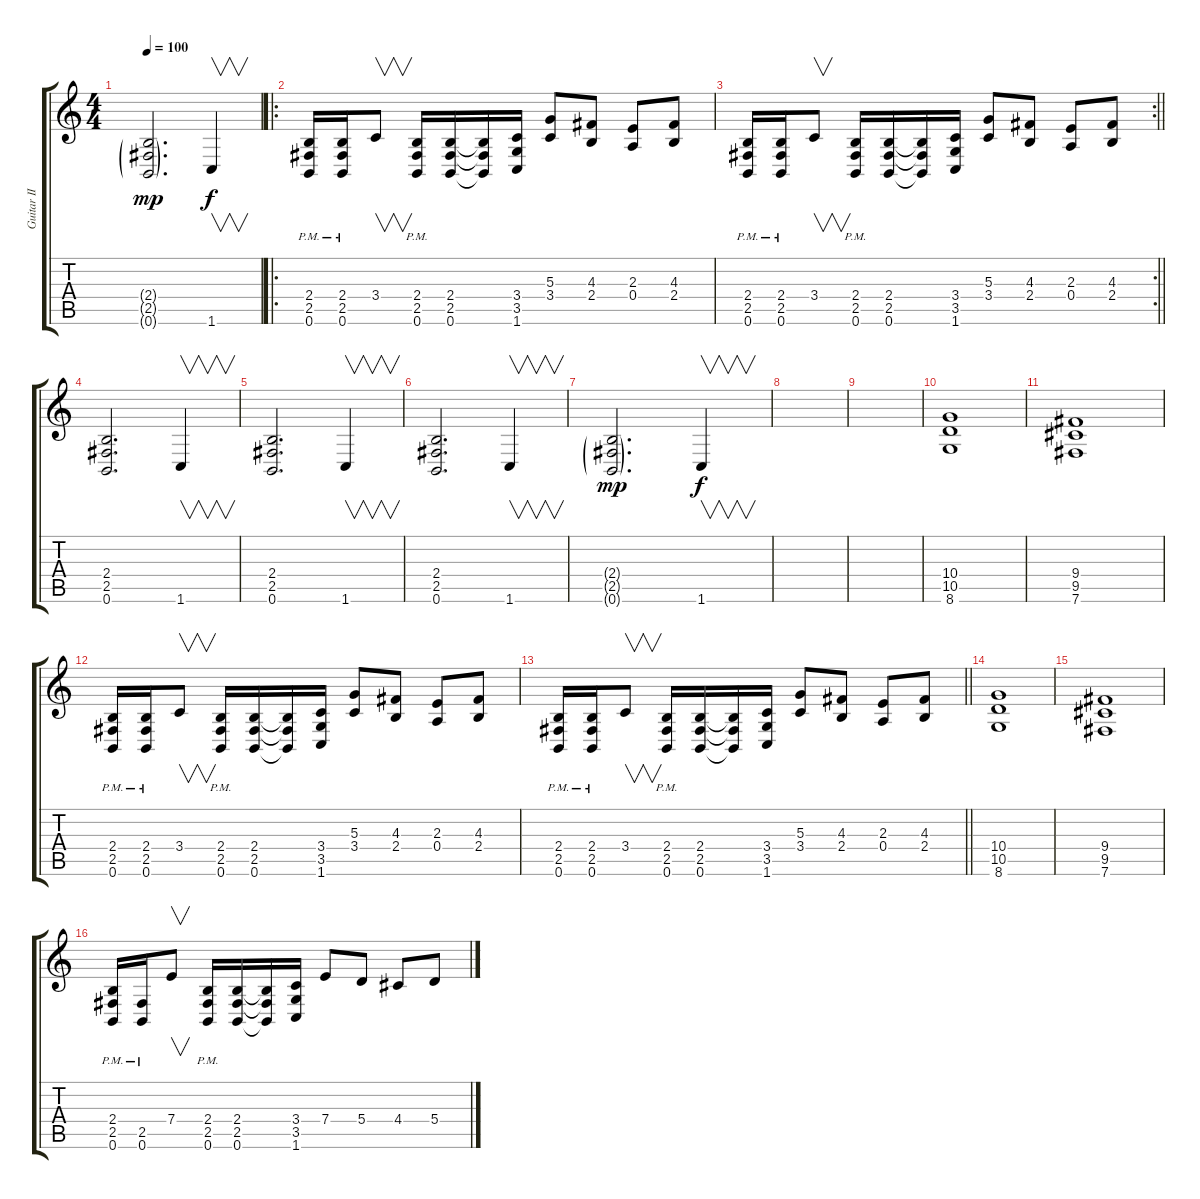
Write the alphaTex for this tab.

\track ("Guitar II (Hartmann Ádám)" "Guitar II ") {instrument distortionguitar}
\staff {score tabs}
\tuning (B3 Gb3 D3 A2 E2 B1) {hide}
\ts (4 4)
\tempo 100
\clef g2
\ks c
(2.4{g} 2.5{g} 0.6{g}).2{d dy mp} 1.6.4{v dy f} |
\ro
(2.4{pm} 2.5{pm} 0.6{pm}).16 (2.4{pm} 2.5{pm} 0.6{pm}).16 3.4.8{v} (2.4{pm} 2.5{pm} 0.6{pm}).16 (2.4 2.5 0.6).16 (2.4{t} 2.5{t} 0.6{t}).16 (3.4 3.5 1.6).16 (5.3 3.4).8 (4.3 2.4).8 (2.3 0.4).8 (4.3 2.4).8 |
\rc 2
\barLineRight lightlight
(2.4{pm} 2.5{pm} 0.6{pm}).16 (2.4{pm} 2.5{pm} 0.6{pm}).16 3.4.8{v} (2.4{pm} 2.5{pm} 0.6{pm}).16 (2.4 2.5 0.6).16 (2.4{t} 2.5{t} 0.6{t}).16 (3.4 3.5 1.6).16 (5.3 3.4).8 (4.3 2.4).8 (2.3 0.4).8 (4.3 2.4).8 |
(2.4 2.5 0.6).2{d} 1.6.4{v} |
(2.4 2.5 0.6).2{d} 1.6.4{v} |
(2.4 2.5 0.6).2{d} 1.6.4{v} |
(2.4{g} 2.5{g} 0.6{g}).2{d dy mp} 1.6.4{v dy f} |
|
|
(10.4 10.5 8.6).1 |
(9.4 9.5 7.6).1 |
(2.4{pm} 2.5{pm} 0.6{pm}).16 (2.4{pm} 2.5{pm} 0.6{pm}).16 3.4.8{v} (2.4{pm} 2.5{pm} 0.6{pm}).16 (2.4 2.5 0.6).16 (2.4{t} 2.5{t} 0.6{t}).16 (3.4 3.5 1.6).16 (5.3 3.4).8 (4.3 2.4).8 (2.3 0.4).8 (4.3 2.4).8 |
\barLineRight lightlight
(2.4{pm} 2.5{pm} 0.6{pm}).16 (2.4{pm} 2.5{pm} 0.6{pm}).16 3.4.8{v} (2.4{pm} 2.5{pm} 0.6{pm}).16 (2.4 2.5 0.6).16 (2.4{t} 2.5{t} 0.6{t}).16 (3.4 3.5 1.6).16 (5.3 3.4).8 (4.3 2.4).8 (2.3 0.4).8 (4.3 2.4).8 |
(10.4 10.5 8.6).1 |
(9.4 9.5 7.6).1 |
(2.4{pm} 2.5{pm} 0.6{pm}).16 (2.5{pm} 0.6{pm}).16 7.4.8{v} (2.4{pm} 2.5{pm} 0.6{pm}).16 (2.4 2.5 0.6).16 (2.4{t} 2.5{t} 0.6{t}).16 (3.4 3.5 1.6).16 7.4.8 5.4.8 4.4.8 5.4.8
